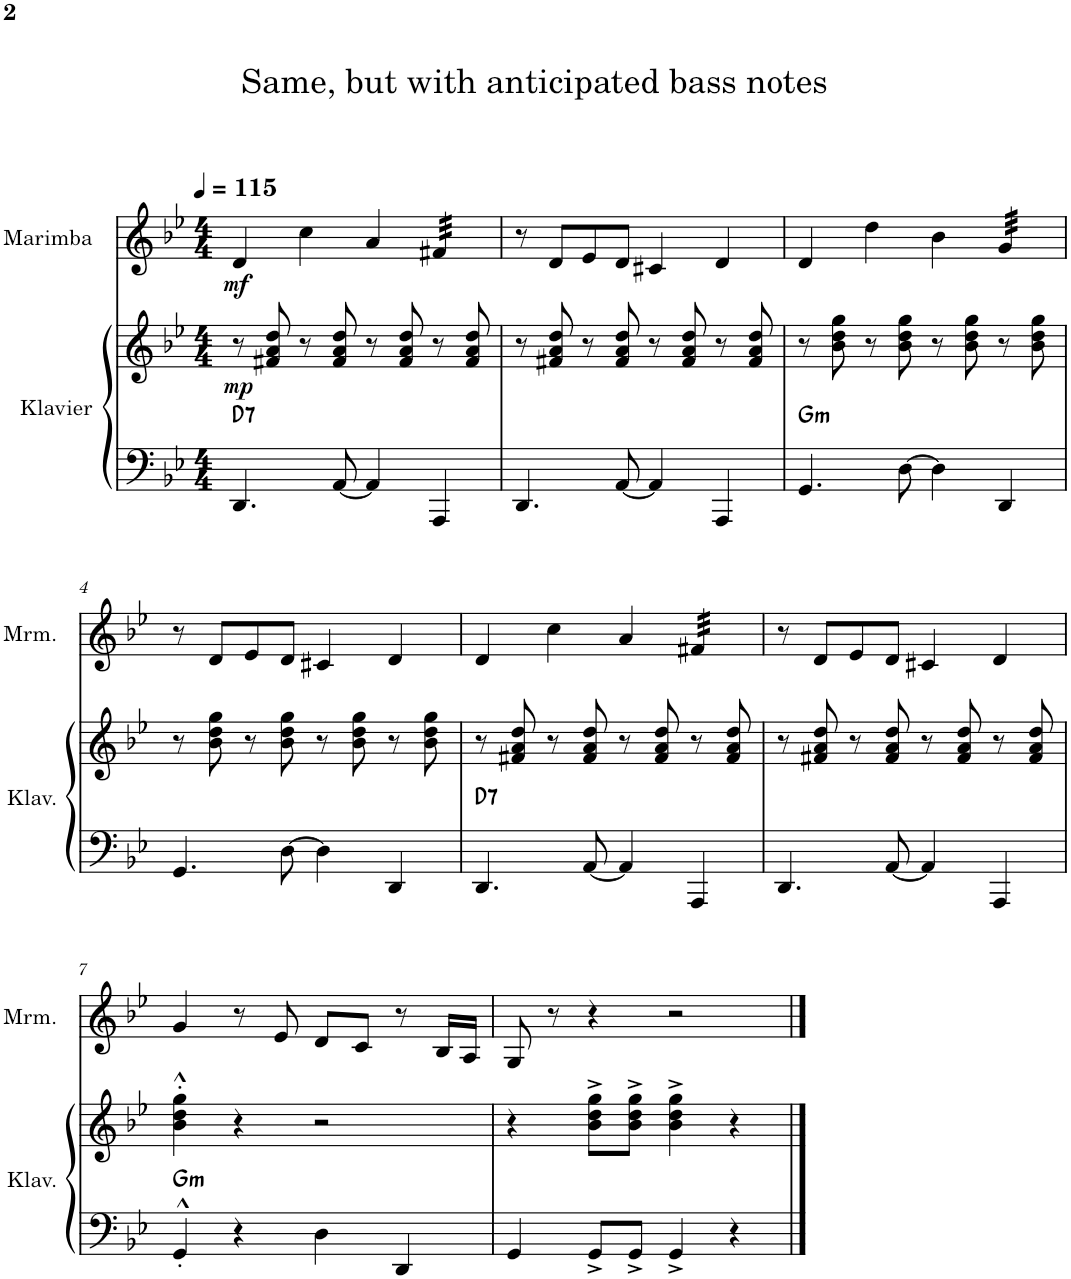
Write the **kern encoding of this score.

**kern	**kern	**dynam	**harte	**kern	**dynam
*part2	*part2	*part2	*part2	*part1	*part1
*staff3	*staff2	*staff2/3	*	*staff1	*staff1
*I"Klavier	*	*	*	*I"Marimba	*
*I'Klav.	*	*	*	*I'Mrm.	*
!!LO:PB:g=z
*clefF4	*clefG2	*	*	*clefG2	*
*k[b-e-]	*k[b-e-]	*	*	*k[b-e-]	*
*M4/4	*M4/4	*	*	*M4/4	*
*MM115	*MM115	*	*	*MM115	*
=1	=1	=1	=1	=1	=1
!	!	!LO:DY:b	!LO:H:kt=7	!	!LO:DY:b
4.DD/	8r	mp	D:7	4d/	mf
.	8f#X/ 8a/ 8dd/	.	.	.	.
.	8r	.	.	4cc\	.
[8AA/	8f#/ 8a/ 8dd/	.	.	.	.
4AA/]	8r	.	.	4a/	.
.	8f#/ 8a/ 8dd/	.	.	.	.
*	*	*	*	*tremolo	*
4AAA/	8r	.	.	32f#X/LLL	.
.	.	.	.	32f#X/	.
.	.	.	.	32f#X/	.
.	.	.	.	32f#X/	.
.	8f#/ 8a/ 8dd/	.	.	32f#X/	.
.	.	.	.	32f#X/	.
.	.	.	.	32f#X/	.
.	.	.	.	32f#X/JJJ	.
*	*	*	*	*Xtremolo	*
=2	=2	=2	=2	=2	=2
4.DD/	8r	.	.	8r	.
.	8f#X/ 8a/ 8dd/	.	.	8d/L	.
.	8r	.	.	8e-/	.
[8AA/	8f#/ 8a/ 8dd/	.	.	8d/J	.
4AA/]	8r	.	.	4c#X/	.
.	8f#/ 8a/ 8dd/	.	.	.	.
4AAA/	8r	.	.	4d/	.
.	8f#/ 8a/ 8dd/	.	.	.	.
=3	=3	=3	=3	=3	=3
!	!	!	!LO:H:kt=m	!	!
4.GG/	8r	.	G:min	4d/	.
.	8b-\ 8dd\ 8gg\	.	.	.	.
.	8r	.	.	4dd\	.
[8D\	8b-\ 8dd\ 8gg\	.	.	.	.
4D\]	8r	.	.	4b-\	.
.	8b-\ 8dd\ 8gg\	.	.	.	.
*	*	*	*	*tremolo	*
4DD/	8r	.	.	32g/LLL	.
.	.	.	.	32g/	.
.	.	.	.	32g/	.
.	.	.	.	32g/	.
.	8b-\ 8dd\ 8gg\	.	.	32g/	.
.	.	.	.	32g/	.
.	.	.	.	32g/	.
.	.	.	.	32g/JJJ	.
*	*	*	*	*Xtremolo	*
!!LO:LB:g=z
=4	=4	=4	=4	=4	=4
4.GG/	8r	.	.	8r	.
.	8b-\ 8dd\ 8gg\	.	.	8d/L	.
.	8r	.	.	8e-/	.
[8D\	8b-\ 8dd\ 8gg\	.	.	8d/J	.
4D\]	8r	.	.	4c#X/	.
.	8b-\ 8dd\ 8gg\	.	.	.	.
4DD/	8r	.	.	4d/	.
.	8b-\ 8dd\ 8gg\	.	.	.	.
=5	=5	=5	=5	=5	=5
!	!	!	!LO:H:kt=7	!	!
4.DD/	8r	.	D:7	4d/	.
.	8f#X/ 8a/ 8dd/	.	.	.	.
.	8r	.	.	4cc\	.
[8AA/	8f#/ 8a/ 8dd/	.	.	.	.
4AA/]	8r	.	.	4a/	.
.	8f#/ 8a/ 8dd/	.	.	.	.
*	*	*	*	*tremolo	*
4AAA/	8r	.	.	32f#X/LLL	.
.	.	.	.	32f#X/	.
.	.	.	.	32f#X/	.
.	.	.	.	32f#X/	.
.	8f#/ 8a/ 8dd/	.	.	32f#X/	.
.	.	.	.	32f#X/	.
.	.	.	.	32f#X/	.
.	.	.	.	32f#X/JJJ	.
*	*	*	*	*Xtremolo	*
=6	=6	=6	=6	=6	=6
4.DD/	8r	.	.	8r	.
.	8f#X/ 8a/ 8dd/	.	.	8d/L	.
.	8r	.	.	8e-/	.
[8AA/	8f#/ 8a/ 8dd/	.	.	8d/J	.
4AA/]	8r	.	.	4c#X/	.
.	8f#/ 8a/ 8dd/	.	.	.	.
4AAA/	8r	.	.	4d/	.
.	8f#/ 8a/ 8dd/	.	.	.	.
!!LO:LB:g=z
=7	=7	=7	=7	=7	=7
!	!	!	!LO:H:kt=m	!	!
4GG'^^/	4b-\'^^ 4dd\'^^ 4gg\'^^	.	G:min	4g/	.
4r	4r	.	.	8r	.
.	.	.	.	8e-/	.
4D\	2r	.	.	8d/L	.
.	.	.	.	8c/J	.
4DD/	.	.	.	8r	.
.	.	.	.	16B-/LL	.
.	.	.	.	16A/JJ	.
=8	=8	=8	=8	=8	=8
4GG/	4r	.	.	8G/	.
.	.	.	.	8r	.
8GG^/L	8b-\^ 8dd\^ 8gg\^L	.	.	4r	.
8GG^/J	8b-\^ 8dd\^ 8gg\^J	.	.	.	.
4GG^/	4b-\^ 4dd\^ 4gg\^	.	.	2r	.
4r	4r	.	.	.	.
==	==	==	==	==	==
*-	*-	*-	*-	*-	*-
